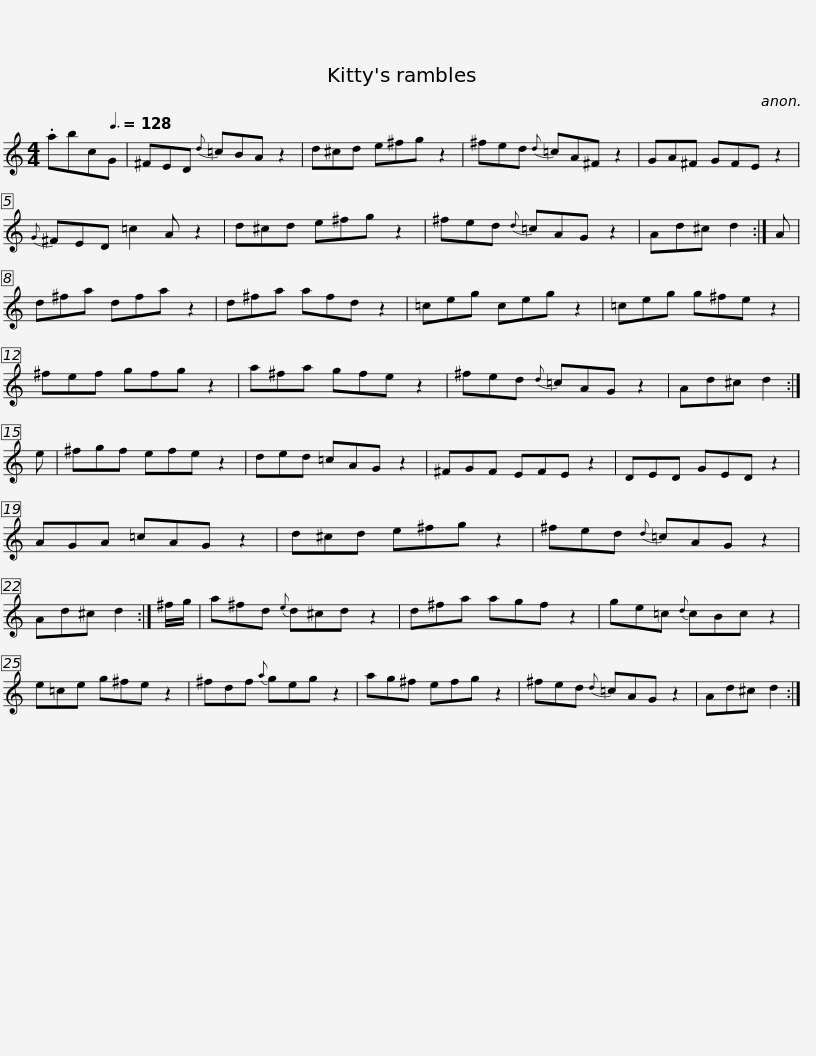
X:1
L:1/8
M:4/4
I:linebreak $
K:C
V:1 treble
V:1
 .abc[Q:3/8=128]G | ^FED{d} =cBA z2 | d^cd e^fg z2 | ^fed{d} =cA^F z2 | GA^F GFE z2 | %5
{G} ^FED =c2 A z2 |$ d^cd e^fg z2 | ^fed{d} =cAG z2 | Ad^c d2 :| A | %10
 d^fa dfa z2 | d^fa afd z2 | =ceg ceg z2 |$ =ceg g^fe z2 | ^fef gfg z2 | %15
 a^fa gfe z2 | ^fed{d} =cAG z2 | Ad^c d2 :| e | ^fgf efe z2 |$ %20
 ded =cAG z2 | ^FGF EFE z2 | DED GED z2 | AGA =cAG z2 | d^cd e^fg z2 | %25
 ^fed{d} =cAG z2 |$ Ad^c d2 :| ^f/g/ | a^fd{e} d^cd z2 | d^fa agf z2 | %30
 ge=c{d} cBc z2 | e=ce g^fe z2 |$ ^fdf{a} geg z2 | ag^f efg z2 | ^fed{d} =cAG z2 | %35
 Ad^c d2 :| %36
